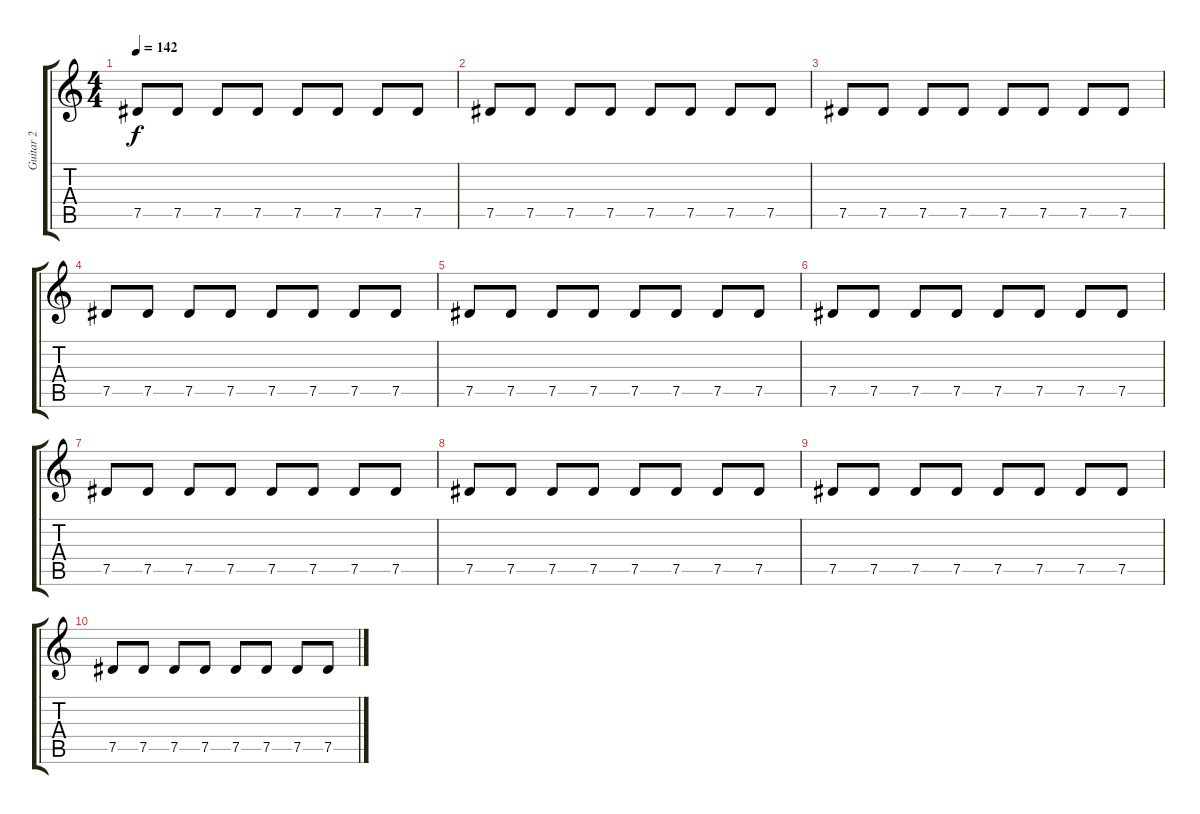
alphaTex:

\track ("Guitar 2" "Guitar 2") {instrument overdrivenguitar}
\staff {score tabs}
\tuning (Eb4 Bb3 Gb3 Db3 Ab2 Eb2) {hide}
\ts (4 4)
\tempo 142
\clef g2
\ks c
7.5.8{dy f} 7.5.8 7.5.8 7.5.8 7.5.8 7.5.8 7.5.8 7.5.8 |
7.5.8 7.5.8 7.5.8 7.5.8 7.5.8 7.5.8 7.5.8 7.5.8 |
7.5.8 7.5.8 7.5.8 7.5.8 7.5.8 7.5.8 7.5.8 7.5.8 |
7.5.8 7.5.8 7.5.8 7.5.8 7.5.8 7.5.8 7.5.8 7.5.8 |
7.5.8 7.5.8 7.5.8 7.5.8 7.5.8 7.5.8 7.5.8 7.5.8 |
7.5.8 7.5.8 7.5.8 7.5.8 7.5.8 7.5.8 7.5.8 7.5.8 |
7.5.8 7.5.8 7.5.8 7.5.8 7.5.8 7.5.8 7.5.8 7.5.8 |
7.5.8 7.5.8 7.5.8 7.5.8 7.5.8 7.5.8 7.5.8 7.5.8 |
7.5.8 7.5.8 7.5.8 7.5.8 7.5.8 7.5.8 7.5.8 7.5.8 |
7.5.8 7.5.8 7.5.8 7.5.8 7.5.8 7.5.8 7.5.8 7.5.8
